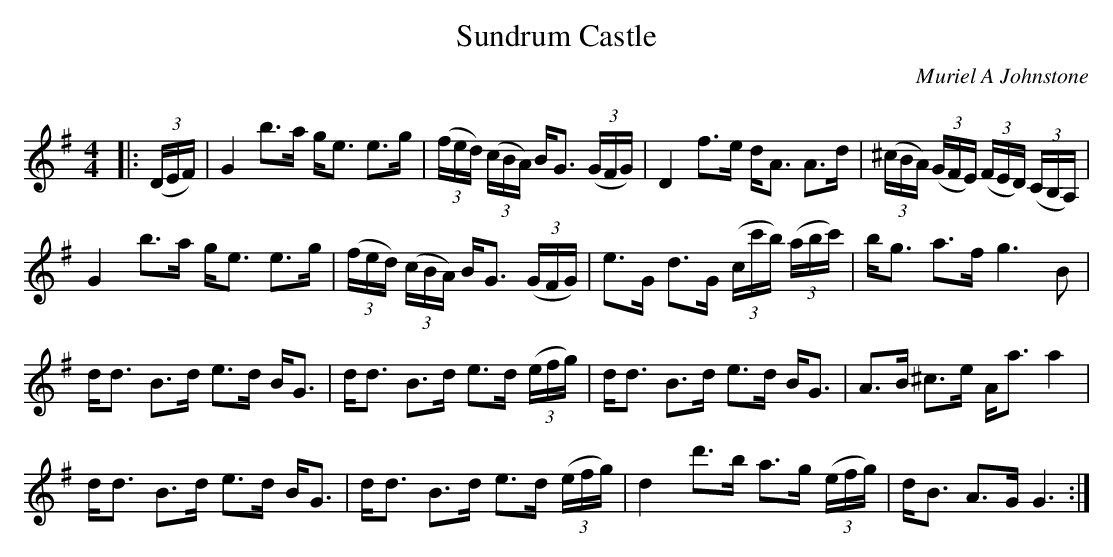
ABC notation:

X:1
T: Sundrum Castle
C:Muriel A Johnstone
Q: 128
K:G
M:4/4
L:1/16
|:((3DEF) |G4 b3a ge3 e3g|((3fed) ((3cBA) BG3 ((3GFG) |D4 f3e dA3 A3d|((3^cBA) ((3GFE) ((3FED) ((3CB,A,)|
G4 b3a ge3 e3g|((3fed) ((3cBA) BG3 ((3GFG) |e3G d3G ((3cc'b) ((3abc') |bg3 a3f g6 B2|
dd3 B3d e3d BG3|dd3 B3d e3d ((3efg) |dd3 B3d e3d BG3|A3B ^c3e Aa3 a4|
dd3 B3d e3d BG3|dd3 B3d e3d ((3efg) |d4 d'3b a3g ((3efg) |dB3 A3G G6:|
